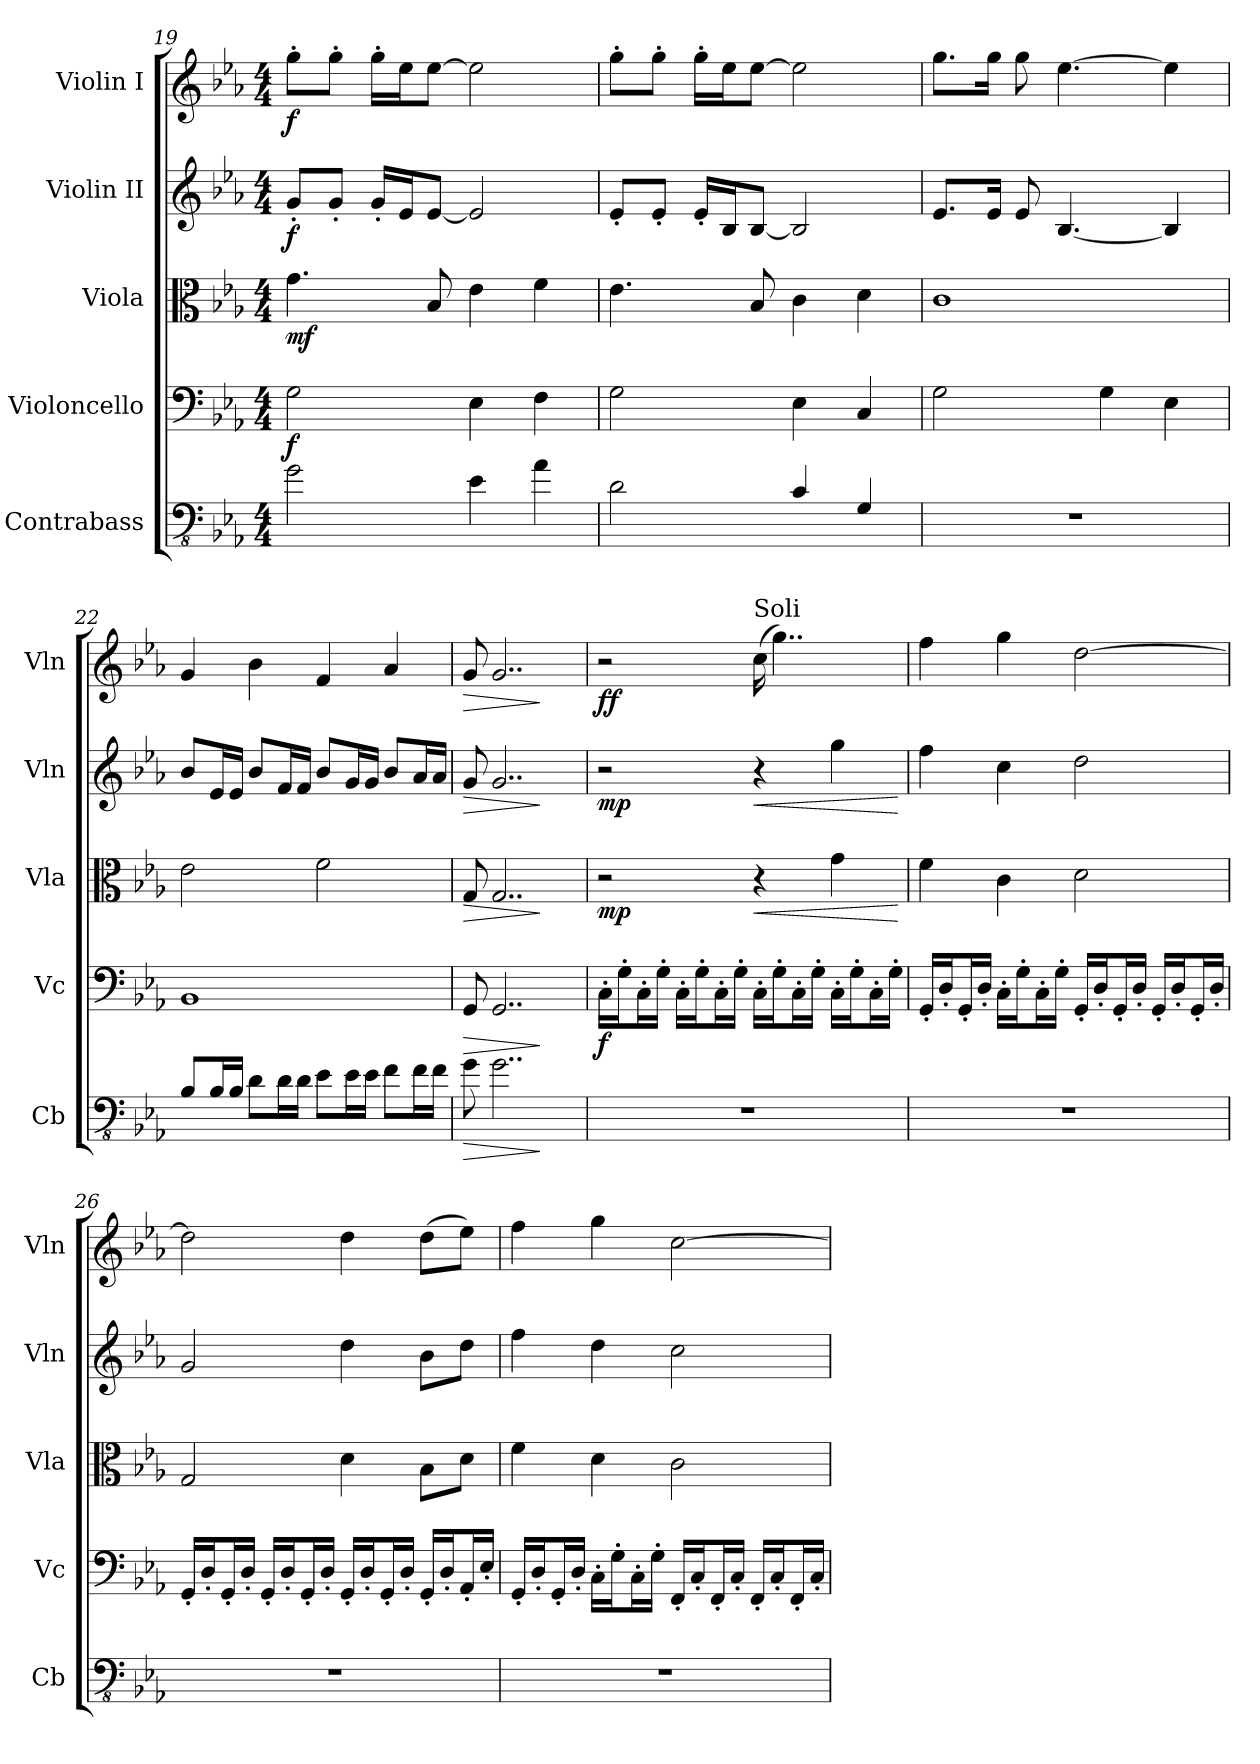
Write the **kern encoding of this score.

**kern	**dynam	**kern	**dynam	**kern	**dynam	**kern	**dynam	**kern	**dynam
*part5	*part5	*part4	*part4	*part3	*part3	*part2	*part2	*part1	*part1
*staff5	*staff5	*staff4	*staff4	*staff3	*staff3	*staff2	*staff2	*staff1	*staff1
*I"Contrabass	*	*I"Violoncello	*	*I"Viola	*	*I"Violin II	*	*I"Violin I	*
*I'Cb	*	*I'Vc	*	*I'Vla	*	*I'Vln	*	*I'Vln	*
*clefFv4	*	*clefF4	*	*clefC3	*	*clefG2	*	*clefG2	*
*ITrd7c12	*	*	*	*	*	*	*	*	*
*k[b-e-a-]	*	*k[b-e-a-]	*	*k[b-e-a-]	*	*k[b-e-a-]	*	*k[b-e-a-]	*
*M4/4	*	*M4/4	*	*M4/4	*	*M4/4	*	*M4/4	*
=19	=19	=19	=19	=19	=19	=19	=19	=19	=19
!	!	!	!LO:DY:b	!	!LO:DY:b	!	!LO:DY:b	!	!LO:DY:b
2GG\	.	2G\	f	4.g\	mf	8g'/L	f	8gg'\L	f
.	.	.	.	.	.	8g'/J	.	8gg'\J	.
.	.	.	.	.	.	16g'/LL	.	16gg'\LL	.
.	.	.	.	.	.	16e-/J	.	16ee-\J	.
.	.	.	.	8B-/	.	[8e-/J	.	[8ee-\J	.
4EE-\	.	4E-\	.	4e-\	.	2e-/]	.	2ee-\]	.
4AA-\	.	4F\	.	4f\	.	.	.	.	.
=20	=20	=20	=20	=20	=20	=20	=20	=20	=20
2DD\	.	2G\	.	4.e-\	.	8e-'/L	.	8gg'\L	.
.	.	.	.	.	.	8e-'/J	.	8gg'\J	.
.	.	.	.	.	.	16e-'/LL	.	16gg'\LL	.
.	.	.	.	.	.	16B-/J	.	16ee-\J	.
.	.	.	.	8B-/	.	[8B-/J	.	[8ee-\J	.
4CC/	.	4E-\	.	4c\	.	2B-/]	.	2ee-\]	.
4GGG/	.	4C/	.	4d\	.	.	.	.	.
!!LO:LB:g=z
=21	=21	=21	=21	=21	=21	=21	=21	=21	=21
1r	.	2G\	.	1c	.	8.e-/L	.	8.gg\L	.
.	.	.	.	.	.	16e-/Jk	.	16gg\Jk	.
.	.	.	.	.	.	8e-/	.	8gg\	.
.	.	.	.	.	.	[4.B-/	.	[4.ee-\	.
.	.	4G\	.	.	.	.	.	.	.
.	.	4E-\	.	.	.	4B-/]	.	4ee-\]	.
=22	=22	=22	=22	=22	=22	=22	=22	=22	=22
8BBB-/L	.	1BB-	.	2e-\	.	8b-/L	.	4g/	.
16BBB-/L	.	.	.	.	.	16e-/L	.	.	.
16BBB-/JJ	.	.	.	.	.	16e-/JJ	.	.	.
8DD\L	.	.	.	.	.	8b-/L	.	4b-\	.
16DD\L	.	.	.	.	.	16f/L	.	.	.
16DD\JJ	.	.	.	.	.	16f/JJ	.	.	.
8EE-\L	.	.	.	2f\	.	8b-/L	.	4f/	.
16EE-\L	.	.	.	.	.	16g/L	.	.	.
16EE-\JJ	.	.	.	.	.	16g/JJ	.	.	.
8FF\L	.	.	.	.	.	8b-/L	.	4a-/	.
16FF\L	.	.	.	.	.	16a-/L	.	.	.
16FF\JJ	.	.	.	.	.	16a-/JJ	.	.	.
=23	=23	=23	=23	=23	=23	=23	=23	=23	=23
!	!LO:HP:b	!	!LO:HP:b	!	!LO:HP:b	!	!LO:HP:b	!	!LO:HP:b
8GG\	>	8GG/	>	8G/	>	8g/	>	8g/	>
2..GG\	.	2..GG/	.	2..G/	.	2..g/	.	2..g/	.
.	]	.	]	.	]	.	]	.	]
=24	=24	=24	=24	=24	=24	=24	=24	=24	=24
*	*	*	*	*	*	*	*	*MM80	*
!	!	!	!LO:DY:b	!	!LO:DY:b	!	!LO:DY:b	!	!LO:DY:b
1r	.	16C'\LL	f	2r	mp	2r	mp	2r	ff
.	.	16G'\J	.	.	.	.	.	.	.
.	.	16C'\L	.	.	.	.	.	.	.
.	.	16G'\JJ	.	.	.	.	.	.	.
.	.	16C'\LL	.	.	.	.	.	.	.
.	.	16G'\J	.	.	.	.	.	.	.
.	.	16C'\L	.	.	.	.	.	.	.
.	.	16G'\JJ	.	.	.	.	.	.	.
!	!	!	!	!	!	!	!	!LO:TX:a:t=Soli	!
!	!	!	!	!	!LO:HP:b	!	!LO:HP:b	!	!
.	.	16C'\LL	.	4r	<	4r	<	(16cc\	.
.	.	16G'\J	.	.	.	.	.	4..gg\)	.
.	.	16C'\L	.	.	.	.	.	.	.
.	.	16G'\JJ	.	.	.	.	.	.	.
.	.	16C'\LL	.	4g\	.	4gg\	.	.	.
.	.	16G'\J	.	.	.	.	.	.	.
.	.	16C'\L	.	.	.	.	.	.	.
.	.	16G'\JJ	.	.	.	.	.	.	.
.	.	.	.	.	[	.	[	.	.
=25	=25	=25	=25	=25	=25	=25	=25	=25	=25
1r	.	16GG'/LL	.	4f\	.	4ff\	.	4ff\	.
.	.	16D'/J	.	.	.	.	.	.	.
.	.	16GG'/L	.	.	.	.	.	.	.
.	.	16D'/JJ	.	.	.	.	.	.	.
.	.	16C'\LL	.	4c\	.	4cc\	.	4gg\	.
.	.	16G'\J	.	.	.	.	.	.	.
.	.	16C'\L	.	.	.	.	.	.	.
.	.	16G'\JJ	.	.	.	.	.	.	.
.	.	16GG'/LL	.	2d\	.	2dd\	.	[2dd\	.
.	.	16D'/J	.	.	.	.	.	.	.
.	.	16GG'/L	.	.	.	.	.	.	.
.	.	16D'/JJ	.	.	.	.	.	.	.
.	.	16GG'/LL	.	.	.	.	.	.	.
.	.	16D'/J	.	.	.	.	.	.	.
.	.	16GG'/L	.	.	.	.	.	.	.
.	.	16D'/JJ	.	.	.	.	.	.	.
=26	=26	=26	=26	=26	=26	=26	=26	=26	=26
1r	.	16GG'/LL	.	2G/	.	2g/	.	2dd\]	.
.	.	16D'/J	.	.	.	.	.	.	.
.	.	16GG'/L	.	.	.	.	.	.	.
.	.	16D'/JJ	.	.	.	.	.	.	.
.	.	16GG'/LL	.	.	.	.	.	.	.
.	.	16D'/J	.	.	.	.	.	.	.
.	.	16GG'/L	.	.	.	.	.	.	.
.	.	16D'/JJ	.	.	.	.	.	.	.
.	.	16GG'/LL	.	4d\	.	4dd\	.	4dd\	.
.	.	16D'/J	.	.	.	.	.	.	.
.	.	16GG'/L	.	.	.	.	.	.	.
.	.	16D'/JJ	.	.	.	.	.	.	.
.	.	16GG'/LL	.	8B-\L	.	8b-\L	.	(8dd\L	.
.	.	16D'/J	.	.	.	.	.	.	.
.	.	16AA-'/L	.	8d\J	.	8dd\J	.	8ee-\J)	.
.	.	16E-'/JJ	.	.	.	.	.	.	.
=27	=27	=27	=27	=27	=27	=27	=27	=27	=27
1r	.	16GG'/LL	.	4f\	.	4ff\	.	4ff\	.
.	.	16D'/J	.	.	.	.	.	.	.
.	.	16GG'/L	.	.	.	.	.	.	.
.	.	16D'/JJ	.	.	.	.	.	.	.
.	.	16C'\LL	.	4d\	.	4dd\	.	4gg\	.
.	.	16G'\J	.	.	.	.	.	.	.
.	.	16C'\L	.	.	.	.	.	.	.
.	.	16G'\JJ	.	.	.	.	.	.	.
.	.	16FF'/LL	.	2c\	.	2cc\	.	[2cc\	.
.	.	16C'/J	.	.	.	.	.	.	.
.	.	16FF'/L	.	.	.	.	.	.	.
.	.	16C'/JJ	.	.	.	.	.	.	.
.	.	16FF'/LL	.	.	.	.	.	.	.
.	.	16C'/J	.	.	.	.	.	.	.
.	.	16FF'/L	.	.	.	.	.	.	.
.	.	16C'/JJ	.	.	.	.	.	.	.
=	=	=	=	=	=	=	=	=	=
*-	*-	*-	*-	*-	*-	*-	*-	*-	*-
